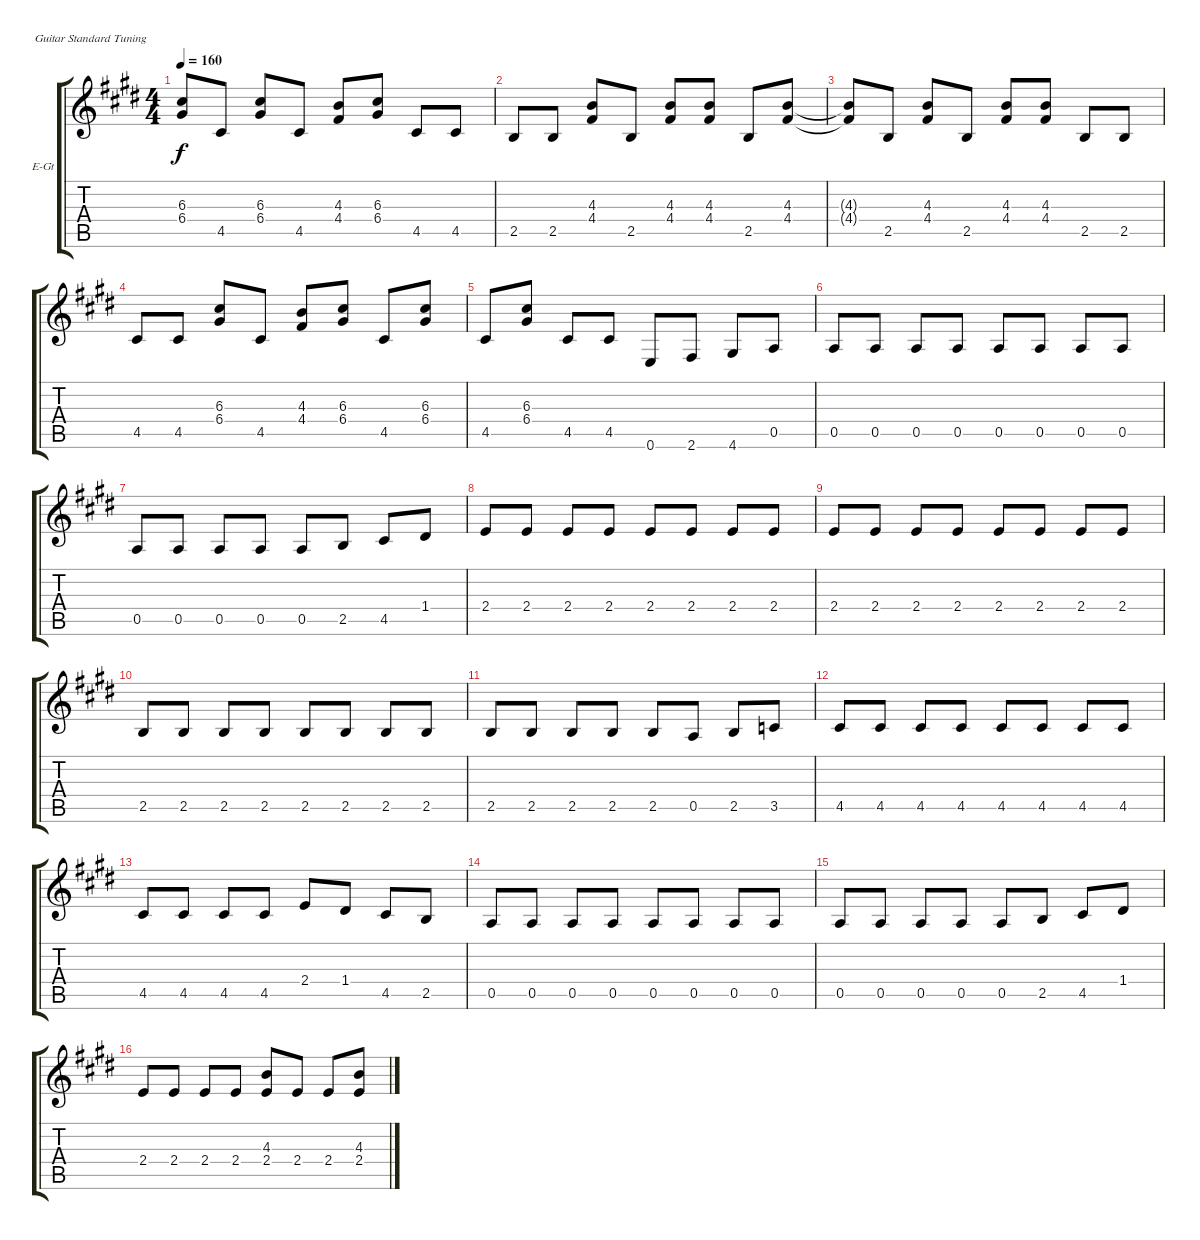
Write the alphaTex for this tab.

\bracketExtendMode groupsimilarinstruments
\firstSystemTrackNameOrientation horizontal
\otherSystemsTrackNameOrientation horizontal
\track ("Guitar 1" "E-Gt") {instrument distortionguitar}
\staff {score tabs}
\tuning (E4 B3 G3 D3 A2 E2)
\ts (4 4)
\tempo 160
\clef g2
\ks e
(6.3{t} 6.4{t}).8{dy f} 4.5.8 (6.3 6.4).8 4.5.8 (4.3 4.4).8 (6.3 6.4).8 4.5.8 4.5.8 |
2.5.8 2.5.8 (4.3 4.4).8 2.5.8 (4.3 4.4).8 (4.3 4.4).8 2.5.8 (4.3 4.4).8 |
(4.3{t} 4.4{t}).8 2.5.8 (4.3 4.4).8 2.5.8 (4.3 4.4).8 (4.3 4.4).8 2.5.8 2.5.8 |
4.5.8 4.5.8 (6.3 6.4).8 4.5.8 (4.3 4.4).8 (6.3 6.4).8 4.5.8 (6.3 6.4).8 |
4.5.8 (6.3 6.4).8 4.5.8 4.5.8 0.6.8 2.6.8 4.6.8 0.5.8 |
0.5.8 0.5.8 0.5.8 0.5.8 0.5.8 0.5.8 0.5.8 0.5.8 |
0.5.8 0.5.8 0.5.8 0.5.8 0.5.8 2.5.8 4.5.8 1.4.8 |
2.4.8 2.4.8 2.4.8 2.4.8 2.4.8 2.4.8 2.4.8 2.4.8 |
2.4.8 2.4.8 2.4.8 2.4.8 2.4.8 2.4.8 2.4.8 2.4.8 |
2.5.8 2.5.8 2.5.8 2.5.8 2.5.8 2.5.8 2.5.8 2.5.8 |
2.5.8 2.5.8 2.5.8 2.5.8 2.5.8 0.5.8 2.5.8 3.5.8 |
4.5.8 4.5.8 4.5.8 4.5.8 4.5.8 4.5.8 4.5.8 4.5.8 |
4.5.8 4.5.8 4.5.8 4.5.8 2.4.8 1.4.8 4.5.8 2.5.8 |
0.5.8 0.5.8 0.5.8 0.5.8 0.5.8 0.5.8 0.5.8 0.5.8 |
0.5.8 0.5.8 0.5.8 0.5.8 0.5.8 2.5.8 4.5.8 1.4.8 |
2.4.8 2.4.8 2.4.8 2.4.8 (4.3 2.4).8 2.4.8 2.4.8 (4.3 2.4).8
